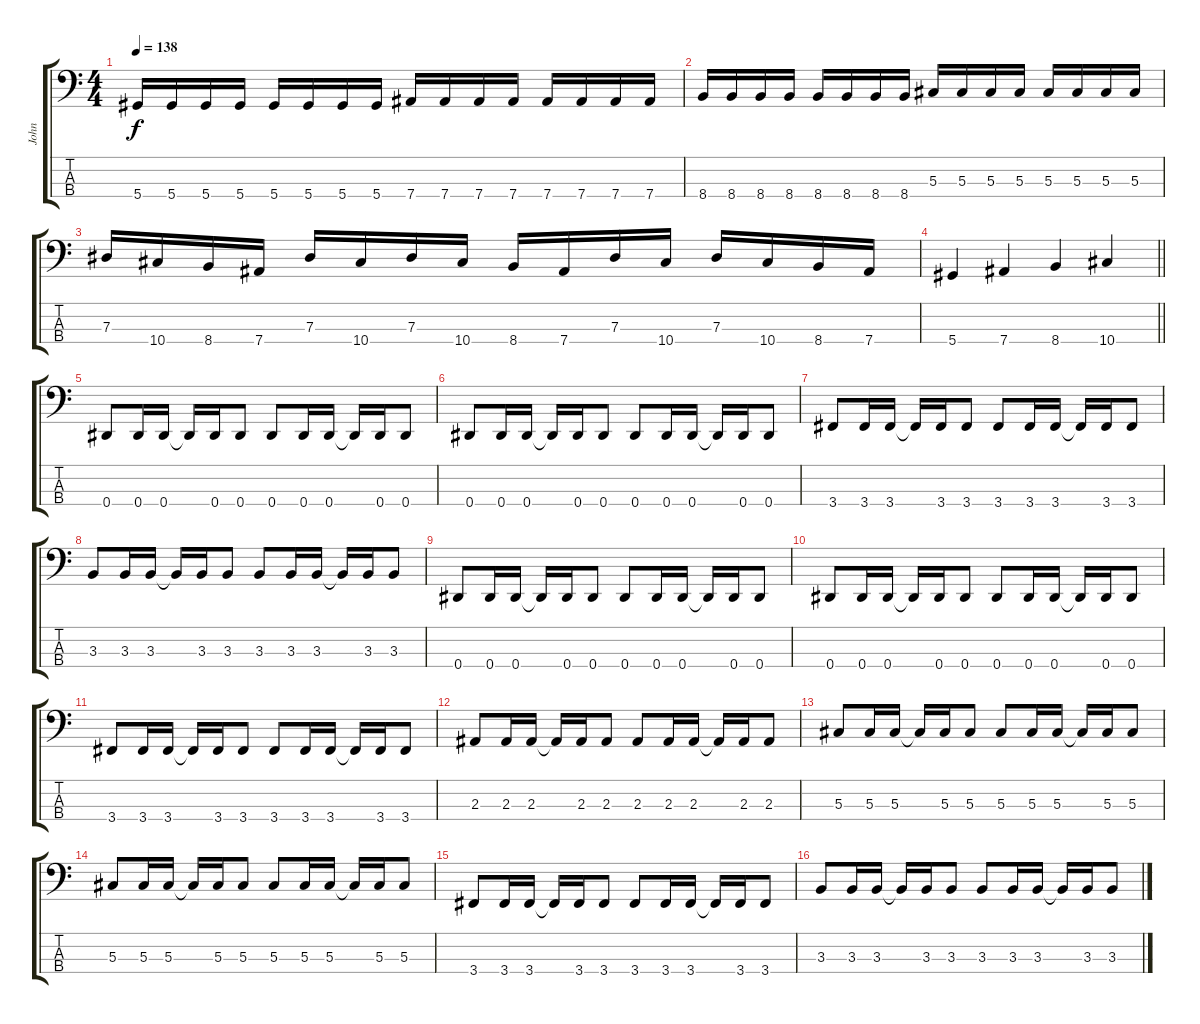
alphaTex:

\track ("John" "John") {instrument electricbasspick}
\staff {score tabs}
\tuning (Gb2 Db2 Ab1 Eb1) {hide}
\ts (4 4)
\tempo 138
\clef f4
\ks c
5.4.16{dy f} 5.4.16 5.4.16 5.4.16 5.4.16 5.4.16 5.4.16 5.4.16 7.4.16 7.4.16 7.4.16 7.4.16 7.4.16 7.4.16 7.4.16 7.4.16 |
8.4.16 8.4.16 8.4.16 8.4.16 8.4.16 8.4.16 8.4.16 8.4.16 5.3.16 5.3.16 5.3.16 5.3.16 5.3.16 5.3.16 5.3.16 5.3.16 |
7.3.16 10.4.16 8.4.16 7.4.16 7.3.16 10.4.16 7.3.16 10.4.16 8.4.16 7.4.16 7.3.16 10.4.16 7.3.16 10.4.16 8.4.16 7.4.16 |
\barLineRight lightlight
5.4.4 7.4.4 8.4.4 10.4.4 |
0.4.8 0.4.16 0.4.16 0.4{t}.16 0.4.16 0.4.8 0.4.8 0.4.16 0.4.16 0.4{t}.16 0.4.16 0.4.8 |
0.4.8 0.4.16 0.4.16 0.4{t}.16 0.4.16 0.4.8 0.4.8 0.4.16 0.4.16 0.4{t}.16 0.4.16 0.4.8 |
3.4.8 3.4.16 3.4.16 3.4{t}.16 3.4.16 3.4.8 3.4.8 3.4.16 3.4.16 3.4{t}.16 3.4.16 3.4.8 |
3.3.8 3.3.16 3.3.16 3.3{t}.16 3.3.16 3.3.8 3.3.8 3.3.16 3.3.16 3.3{t}.16 3.3.16 3.3.8 |
0.4.8 0.4.16 0.4.16 0.4{t}.16 0.4.16 0.4.8 0.4.8 0.4.16 0.4.16 0.4{t}.16 0.4.16 0.4.8 |
0.4.8 0.4.16 0.4.16 0.4{t}.16 0.4.16 0.4.8 0.4.8 0.4.16 0.4.16 0.4{t}.16 0.4.16 0.4.8 |
3.4.8 3.4.16 3.4.16 3.4{t}.16 3.4.16 3.4.8 3.4.8 3.4.16 3.4.16 3.4{t}.16 3.4.16 3.4.8 |
2.3.8 2.3.16 2.3.16 2.3{t}.16 2.3.16 2.3.8 2.3.8 2.3.16 2.3.16 2.3{t}.16 2.3.16 2.3.8 |
5.3.8 5.3.16 5.3.16 5.3{t}.16 5.3.16 5.3.8 5.3.8 5.3.16 5.3.16 5.3{t}.16 5.3.16 5.3.8 |
5.3.8 5.3.16 5.3.16 5.3{t}.16 5.3.16 5.3.8 5.3.8 5.3.16 5.3.16 5.3{t}.16 5.3.16 5.3.8 |
3.4.8 3.4.16 3.4.16 3.4{t}.16 3.4.16 3.4.8 3.4.8 3.4.16 3.4.16 3.4{t}.16 3.4.16 3.4.8 |
3.3.8 3.3.16 3.3.16 3.3{t}.16 3.3.16 3.3.8 3.3.8 3.3.16 3.3.16 3.3{t}.16 3.3.16 3.3.8
